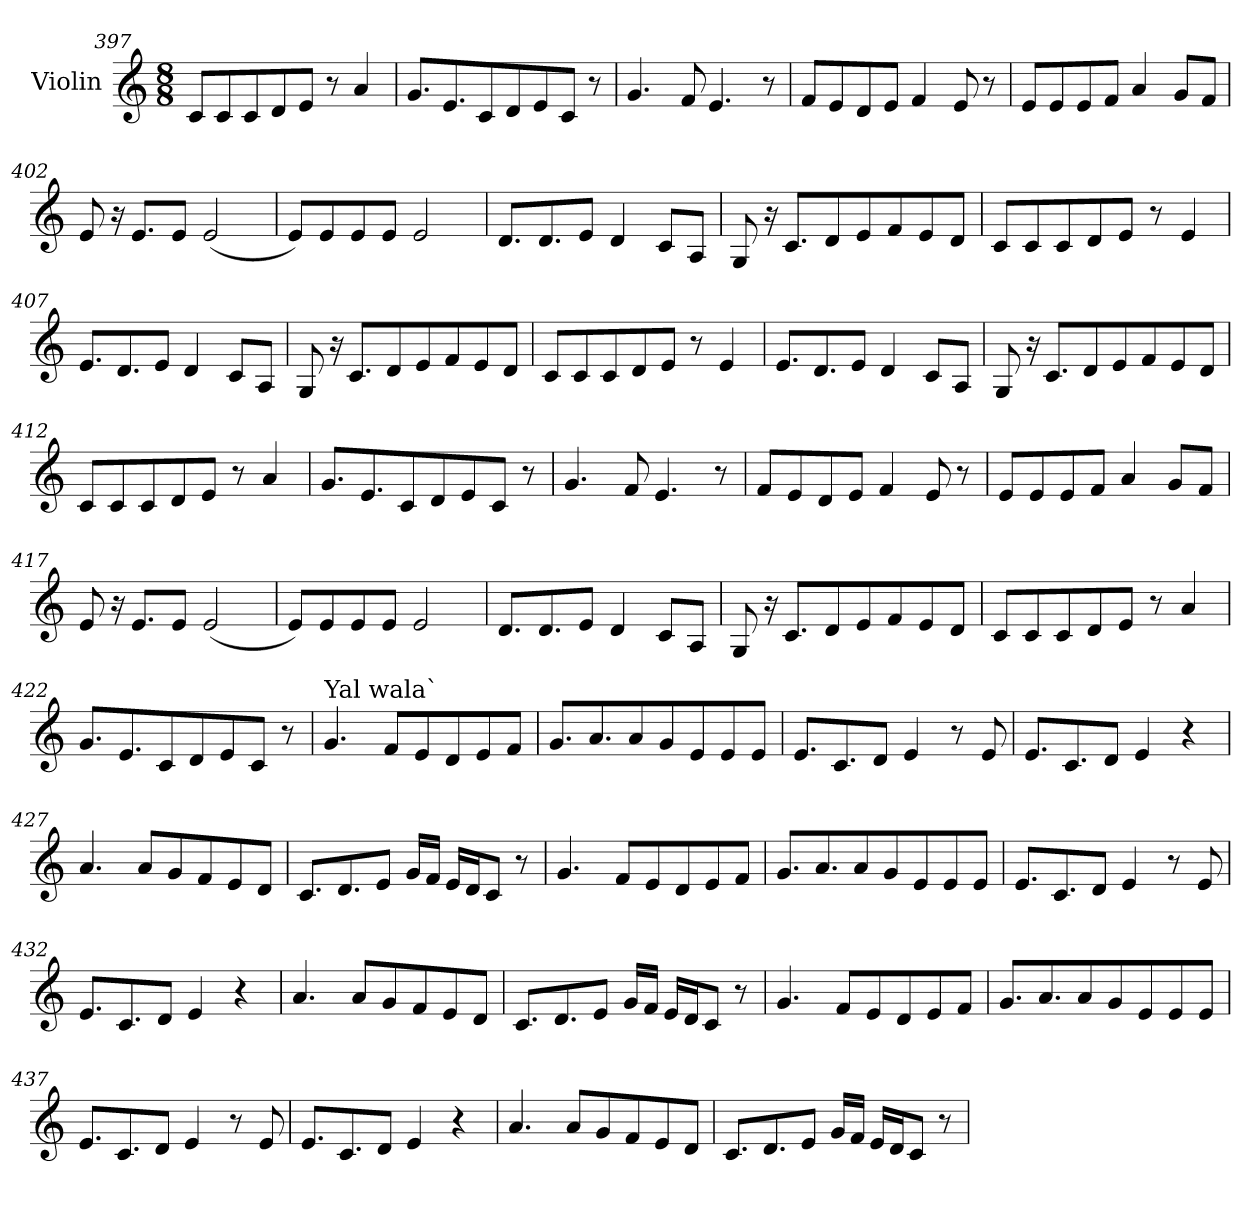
**kern
*part1
*staff1
*I"Violin
!!LO:PB:g=z
*clefG2
*k[]
*C:
*M8/8
=397
8c/L
8c/
8c/
8d/
8e/J
8r
4a/
=398
8.g/L
8.e/
8c/
8d/
8e/
8c/J
8r
!!LO:PB:g=z
=399
4.g/
8f/
4.e/
8r
=400
8f/L
8e/
8d/
8e/J
4f/
8e/
8r
!!LO:PB:g=z
=401
8e/L
8e/
8e/
8f/J
4a/
8g/L
8f/J
=402
8e/
16r
8.e/L
8e/J
(2e/
=403
8e/L)
8e/
8e/
8e/J
2e/
=404
8.d/L
8.d/
8e/J
4d/
8c/L
8A/J
=405
8G/
16r
8.c/L
8d/
8e/
8f/
8e/
8d/J
!!LO:PB:g=z
=406
8c/L
8c/
8c/
8d/
8e/J
8r
4e/
=407
8.e/L
8.d/
8e/J
4d/
8c/L
8A/J
!!LO:PB:g=z
=408
8G/
16r
8.c/L
8d/
8e/
8f/
8e/
8d/J
=409
8c/L
8c/
8c/
8d/
8e/J
8r
4e/
!!LO:PB:g=z
=410
8.e/L
8.d/
8e/J
4d/
8c/L
8A/J
=411
8G/
16r
8.c/L
8d/
8e/
8f/
8e/
8d/J
!!LO:PB:g=z
=412
8c/L
8c/
8c/
8d/
8e/J
8r
4a/
=413
8.g/L
8.e/
8c/
8d/
8e/
8c/J
8r
!!LO:PB:g=z
=414
4.g/
8f/
4.e/
8r
=415
8f/L
8e/
8d/
8e/J
4f/
8e/
8r
!!LO:PB:g=z
=416
8e/L
8e/
8e/
8f/J
4a/
8g/L
8f/J
=417
8e/
16r
8.e/L
8e/J
(2e/
!!LO:PB:g=z
=418
8e/L)
8e/
8e/
8e/J
2e/
=419
8.d/L
8.d/
8e/J
4d/
8c/L
8A/J
!!LO:PB:g=z
=420
8G/
16r
8.c/L
8d/
8e/
8f/
8e/
8d/J
=421
8c/L
8c/
8c/
8d/
8e/J
8r
4a/
!!LO:PB:g=z
=422
8.g/L
8.e/
8c/
8d/
8e/
8c/J
8r
=423
!LO:TX:a:t=Yal wala`
4.g/
8f/L
8e/
8d/
8e/
8f/J
!!LO:PB:g=z
=424
8.g/L
8.a/
8a/
8g/
8e/
8e/
8e/J
=425
8.e/L
8.c/
8d/J
4e/
8r
8e/
!!LO:PB:g=z
=426
8.e/L
8.c/
8d/J
4e/
4r
=427
4.a/
8a/L
8g/
8f/
8e/
8d/J
!!LO:PB:g=z
=428
8.c/L
8.d/
8e/J
16g/LL
16f/JJ
16e/LL
16d/J
8c/J
8r
=429
4.g/
8f/L
8e/
8d/
8e/
8f/J
!!LO:PB:g=z
=430
8.g/L
8.a/
8a/
8g/
8e/
8e/
8e/J
=431
8.e/L
8.c/
8d/J
4e/
8r
8e/
!!LO:PB:g=z
=432
8.e/L
8.c/
8d/J
4e/
4r
=433
4.a/
8a/L
8g/
8f/
8e/
8d/J
!!LO:PB:g=z
=434
8.c/L
8.d/
8e/J
16g/LL
16f/JJ
16e/LL
16d/J
8c/J
8r
=435
4.g/
8f/L
8e/
8d/
8e/
8f/J
=436
8.g/L
8.a/
8a/
8g/
8e/
8e/
8e/J
=437
8.e/L
8.c/
8d/J
4e/
8r
8e/
!!LO:PB:g=z
=438
8.e/L
8.c/
8d/J
4e/
4r
=439
4.a/
8a/L
8g/
8f/
8e/
8d/J
!!LO:PB:g=z
=440
8.c/L
8.d/
8e/J
16g/LL
16f/JJ
16e/LL
16d/J
8c/J
8r
=
*-
